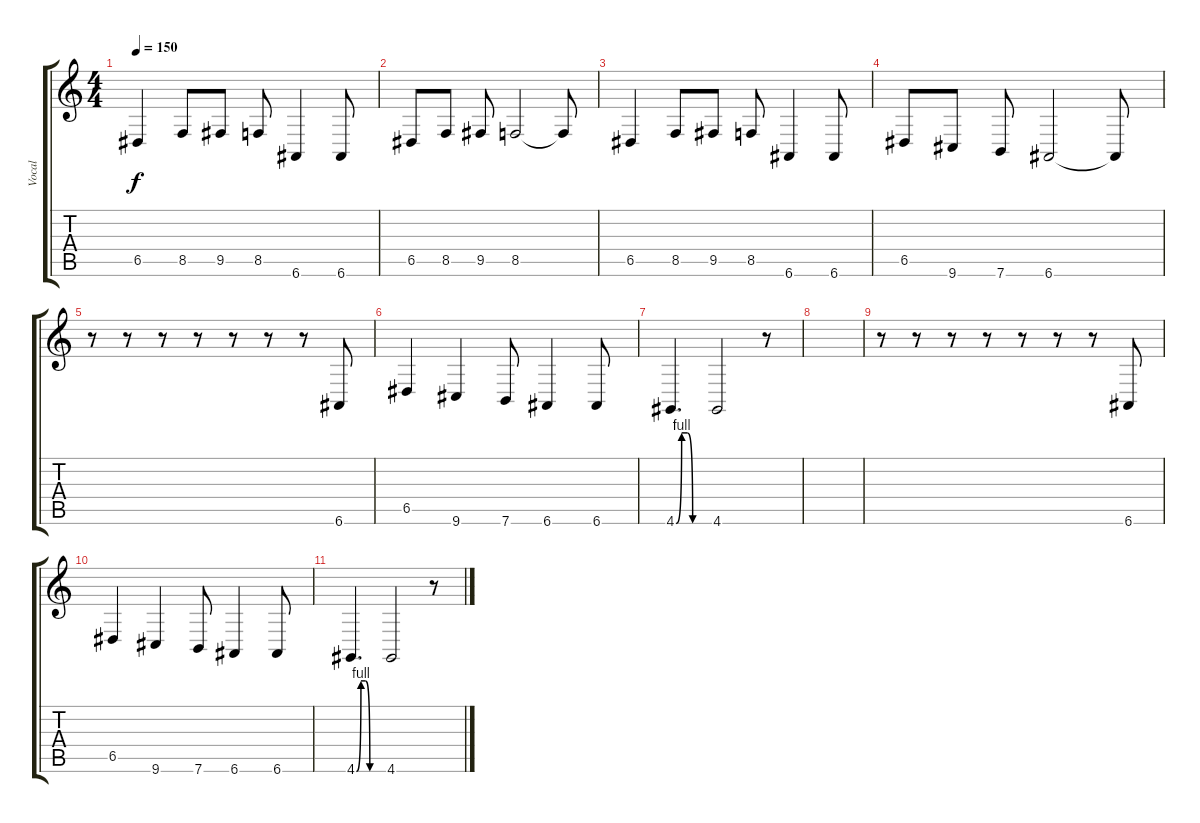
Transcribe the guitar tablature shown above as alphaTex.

\track ("Vocal" "Vocal") {instrument altosax}
\staff {score tabs}
\tuning (E4 B3 G3 D3 A2 E2) {hide}
\ts (4 4)
\tempo 150
\clef g2
\ks c
6.5.4{dy f} 8.5.8 9.5.8 8.5.8 6.6.4 6.6.8 |
6.5.8 8.5.8 9.5.8 8.5.2 8.5{t}.8 |
6.5.4 8.5.8 9.5.8 8.5.8 6.6.4 6.6.8 |
6.5.8 9.6.8 7.6.8 6.6.2 6.6{t}.8 |
r.8 r.8 r.8 r.8 r.8 r.8 r.8 6.6.8 |
6.5.4 9.6.4 7.6.8 6.6.4 6.6.8 |
4.6{be (custom 0 0 10 4 20 4 30 0 60 0)}.4{d} 4.6.2 r.8 |
|
r.8 r.8 r.8 r.8 r.8 r.8 r.8 6.6.8 |
6.5.4 9.6.4 7.6.8 6.6.4 6.6.8 |
4.6{be (custom 0 0 10 4 20 4 30 0 60 0)}.4{d} 4.6.2 r.8
